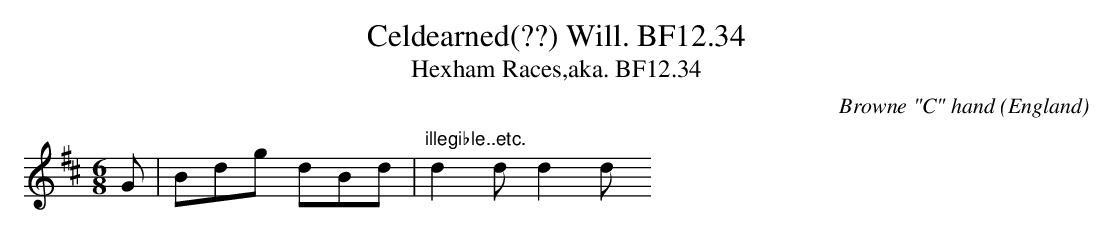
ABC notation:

X:1
T:Celdearned(??) Will. BF12.34
T:Hexham Races,aka. BF12.34
M:6/8
C:Browne "C" hand
O:England
K:D
G|Bdg dBd|"illegible..etc."d2dd2d
